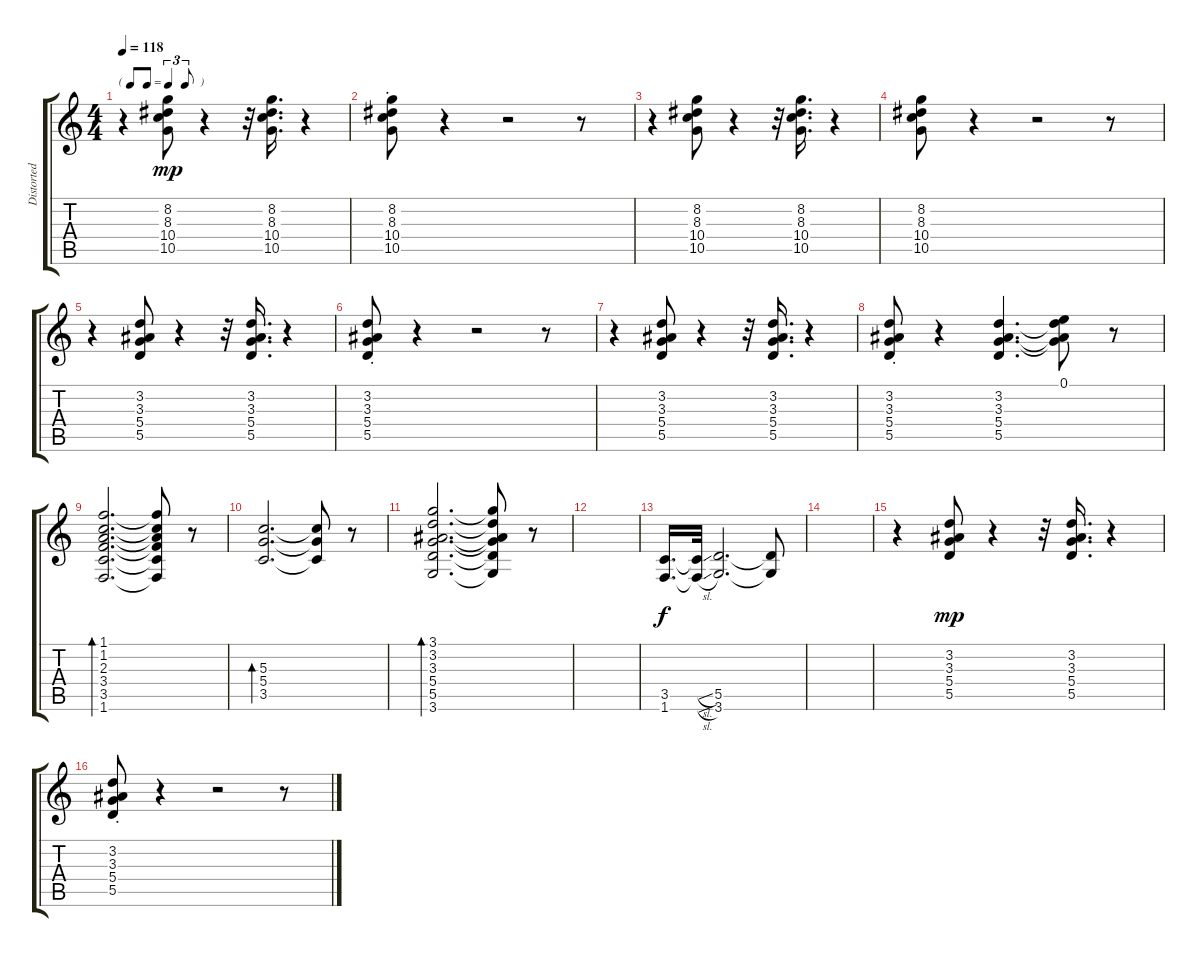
\track ("Distorted organ/Guitar" "Distorted ") {instrument distortionguitar}
\staff {score tabs}
\tuning (E4 B3 G3 D3 A2 E2) {hide}
\ts (4 4)
\tf triplet8th
\tempo 118
\clef g2
\ks c
r.4{dy mp} (8.2 8.3 10.4 10.5).8 r.4 r.32 (8.2 8.3 10.4 10.5).16{d} r.4 |
(8.2 8.3{st} 10.4{st} 10.5).8 r.4 r.2 r.8 |
r.4 (8.2 8.3 10.4 10.5).8 r.4 r.32 (8.2 8.3 10.4 10.5).16{d} r.4 |
(8.2 8.3 10.4 10.5).8 r.4 r.2 r.8 |
r.4 (3.2 3.3 5.4 5.5).8 r.4 r.32 (3.2 3.3 5.4 5.5).16{d} r.4 |
(3.2{st} 3.3{st} 5.4{st} 5.5).8 r.4 r.2 r.8 |
r.4 (3.2 3.3 5.4 5.5).8 r.4 r.32 (3.2 3.3 5.4 5.5).16{d} r.4 |
(3.2{st} 3.3{st} 5.4{st} 5.5).8 r.4 (3.2 3.3 5.4 5.5).4{d} (0.1 3.2{t} 3.3{t} 5.4{t}).8 r.8 |
(1.1 1.2 2.3 3.4 3.5 1.6).2{d bd 240} (1.1{t} 1.2{t} 2.3{t} 3.4{t} 3.5{t} 1.6{t}).8 r.8 |
(5.3 5.4 3.5).2{d bd 480} (5.3{t} 5.4{t} 3.5{t}).8 r.8 |
(3.1 3.2 3.3 5.4 5.5 3.6).2{d bd 240} (3.1{t} 3.2{t} 3.3{t} 5.4{t} 5.5{t} 3.6{t}).8 r.8 |
|
(3.5 1.6).16{d dy f} (3.5{sl t} 1.6{sl t}).32 (5.5 3.6).2{d} (5.5{t} 3.6{t}).8 |
|
r.4 (3.2 3.3 5.4 5.5).8{dy mp} r.4 r.32 (3.2 3.3 5.4 5.5).16{d} r.4 |
(3.2 3.3 5.4{st} 5.5).8 r.4 r.2 r.8
